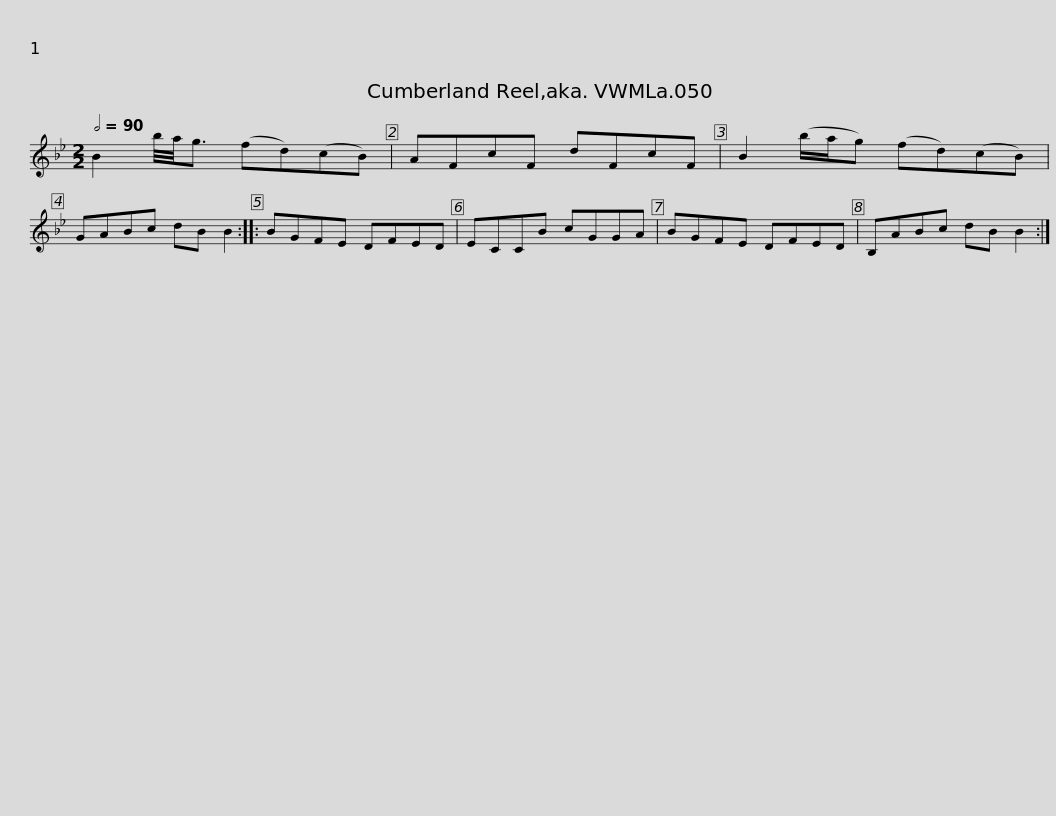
X:1
L:1/8
Q:1/2=90
M:2/2
I:linebreak $
K:Bb
V:1 treble
V:1
 B2 b/4a/4g3/2 (fd)(cB) | AFcF dFcF | B2 (b/a/g) (fd)(cB) | GABc dB B2 :: BGFE DFED |$ %5
 ECCB cGGA | BGFE DFED | B,ABc dB B2 :| %8
